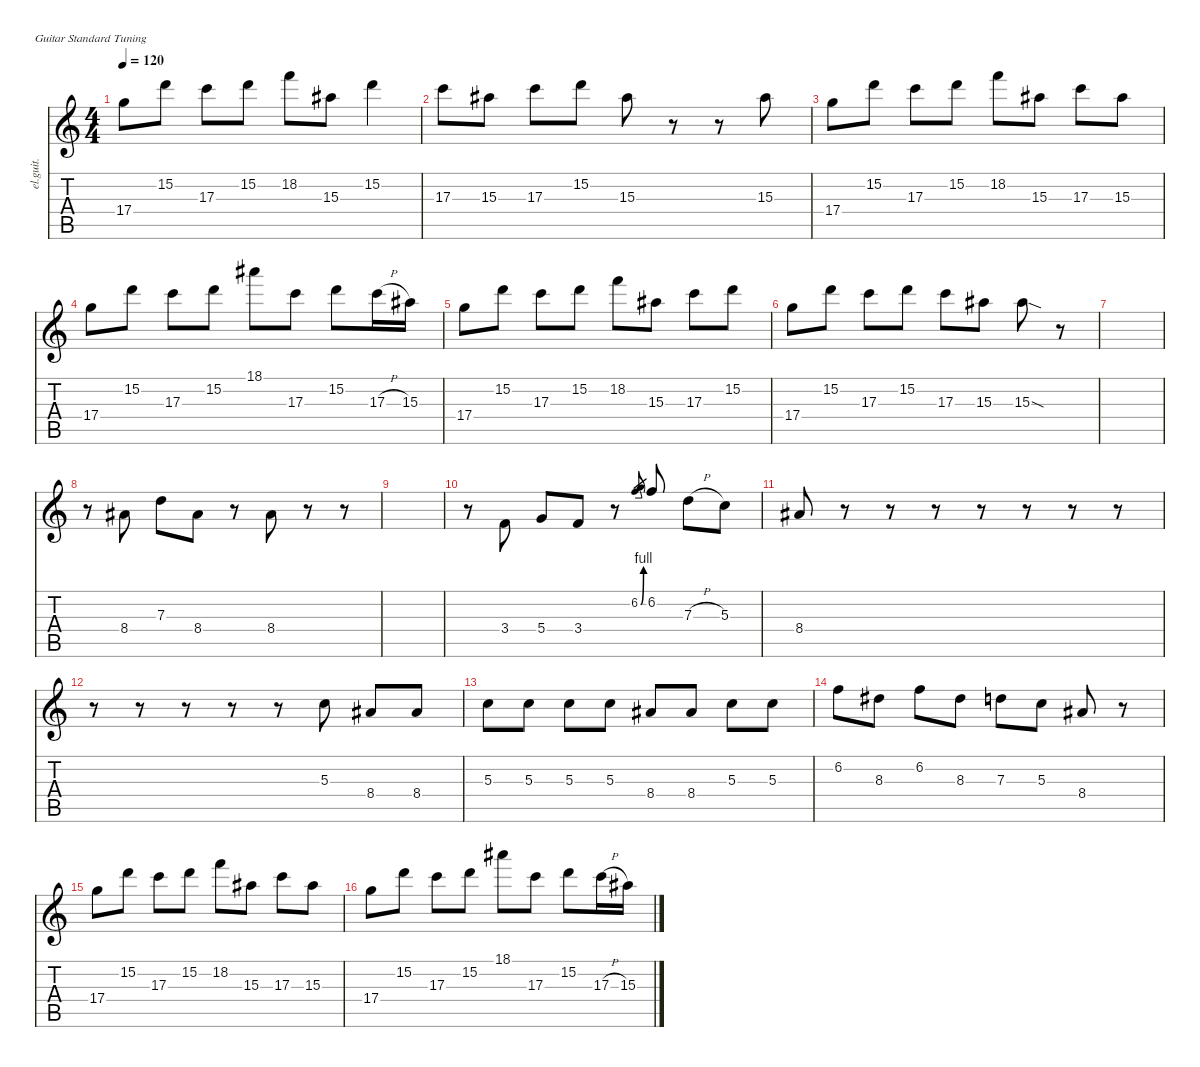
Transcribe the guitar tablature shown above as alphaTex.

\defaultSystemsLayout 4
\hideDynamics
\bracketExtendMode nobrackets
\otherSystemsTrackNameOrientation horizontal
\track ("Clean Guitar" "el.guit.") {instrument electricguitarclean}
\staff {score tabs}
\tuning (E4 B3 G3 D3 A2 E2)
\ts (4 4)
\tempo 120
\clef g2
\ks c
17.4.8{dy mf beam Down} 15.2.8{beam Down} 17.3.8{beam Down} 15.2.8{beam Down} 18.2.8{beam Down} 15.3{acc #}.8{beam Down} 15.2.4{beam Down} |
17.3.8{beam Down} 15.3{acc #}.8{beam Down} 17.3.8{beam Down} 15.2.8{beam Down} 15.3{acc #}.8{beam Down} r.8{beam Down} r.8{beam Down} 15.3{acc #}.8{beam Down} |
17.4.8{beam Down} 15.2.8{beam Down} 17.3.8{beam Down} 15.2.8{beam Down} 18.2.8{beam Down} 15.3{acc #}.8{beam Down} 17.3.8{beam Down} 15.3{acc #}.8{beam Down} |
17.4.8{beam Down} 15.2.8{beam Down} 17.3.8{beam Down} 15.2.8{beam Down} 18.1{acc #}.8{beam Down} 17.3.8{beam Down} 15.2.8{beam Down} 17.3{h}.16{beam Down} 15.3{acc #}.16{beam Down} |
17.4.8{beam Down} 15.2.8{beam Down} 17.3.8{beam Down} 15.2.8{beam Down} 18.2.8{beam Down} 15.3{acc #}.8{beam Down} 17.3.8{beam Down} 15.2.8{beam Down} |
17.4.8{beam Down} 15.2.8{beam Down} 17.3.8{beam Down} 15.2.8{beam Down} 17.3.8{beam Down} 15.3{acc #}.8{beam Down} 15.3{sod acc #}.8{beam Down} r.8{beam Down} |
|
r.8{beam Down} 8.4{acc #}.8{beam Up} 7.3.8{beam Down} 8.4{acc #}.8{beam Down} r.8{beam Down} 8.4{acc #}.8{beam Up} r.8{beam Up} r.8{beam Up} |
|
r.8{beam Down} 3.4.8{beam Up} 5.4.8{beam Up} 3.4.8{beam Up} r.8{beam Up} 6.2{be (bend 0 0 15 4)}.8{gr beam Up} 6.2.8{beam Down} 7.3{h}.8{beam Down} 5.3.8{beam Down} |
8.4{acc #}.8{beam Up} r.8{beam Up} r.8{beam Up} r.8{beam Up} r.8{beam Up} r.8{beam Up} r.8{beam Up} r.8{beam Up} |
r.8{beam Down} r.8{beam Down} r.8{beam Down} r.8{beam Down} r.8{beam Down} 5.3.8{beam Down} 8.4{acc #}.8{beam Up} 8.4{acc #}.8{beam Up} |
5.3.8{beam Down} 5.3.8{beam Down} 5.3.8{beam Down} 5.3.8{beam Down} 8.4{acc #}.8{beam Up} 8.4{acc #}.8{beam Up} 5.3.8{beam Down} 5.3.8{beam Down} |
6.2.8{beam Down} 8.3{acc #}.8{beam Down} 6.2.8{beam Down} 8.3{acc #}.8{beam Down} 7.3.8{beam Down} 5.3.8{beam Down} 8.4{acc #}.8{beam Up} r.8{beam Up} |
17.4.8{beam Down} 15.2.8{beam Down} 17.3.8{beam Down} 15.2.8{beam Down} 18.2.8{beam Down} 15.3{acc #}.8{beam Down} 17.3.8{beam Down} 15.3{acc #}.8{beam Down} |
17.4.8{beam Down} 15.2.8{beam Down} 17.3.8{beam Down} 15.2.8{beam Down} 18.1{acc #}.8{beam Down} 17.3.8{beam Down} 15.2.8{beam Down} 17.3{h}.16{beam Down} 15.3{acc #}.16{beam Down}
